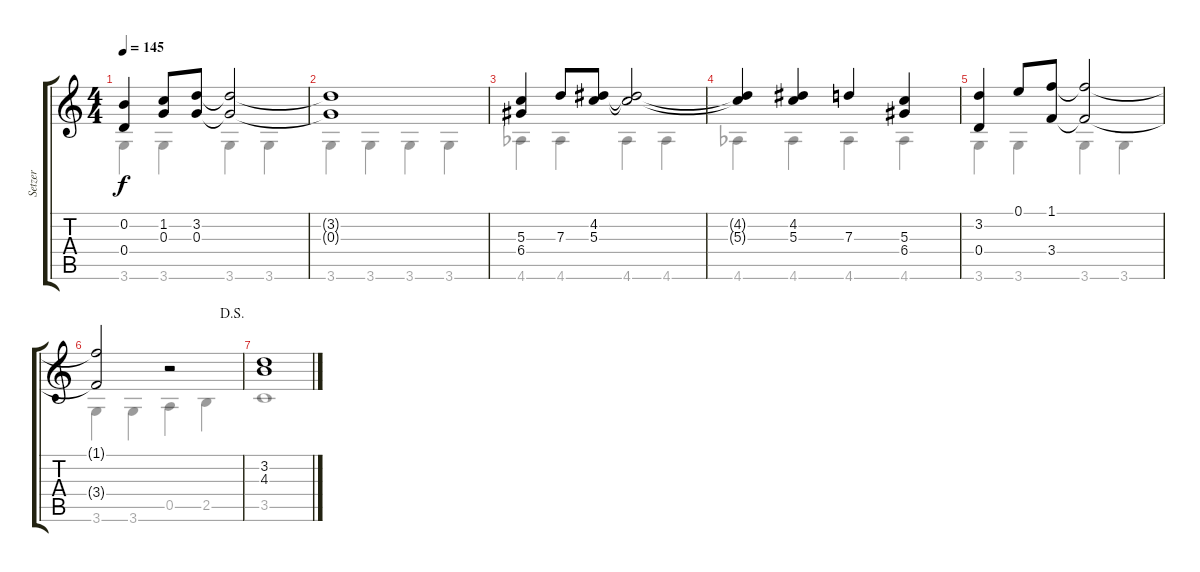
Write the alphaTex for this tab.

\track ("Setzer" "Setzer") {instrument acousticguitarnylon}
\staff {score tabs}
\tuning (E4 B3 G3 D3 A2 E2) {hide}
\voice
\ts (4 4)
\tempo 145
\clef g2
\ks c
(0.2 0.4).4{dy f} (1.2 0.3).8 (3.2 0.3).8 (3.2{t} 0.3{t}).2 |
(3.2{t} 0.3{t}).1 |
(5.3 6.4).4 7.3.8 (4.2 5.3).8 (4.2{t} 5.3{t}).2 |
(4.2{t} 5.3{t}).4 (4.2 5.3).4 7.3.4 (5.3 6.4).4 |
(3.2 0.4).4 0.1.8 (1.1 3.4).8 (1.1{t} 3.4{t}).2 |
\jump dalsegno
(1.1{t} 3.4{t}).2 r.2 |
(3.2 4.3).1
\voice
\clef g2
\ottava regular
\simile none
\ks c
3.6.4{dy f} 3.6.4 3.6.4 3.6.4 |
3.6.4 3.6.4 3.6.4 3.6.4 |
4.6{acc b}.4 4.6{acc b}.4 4.6{acc b}.4 4.6{acc b}.4 |
4.6{acc b}.4 4.6{acc b}.4 4.6{acc b}.4 4.6{acc b}.4 |
3.6.4 3.6.4 3.6.4 3.6.4 |
3.6.4 3.6.4 0.5.4 2.5.4 |
3.5.1
